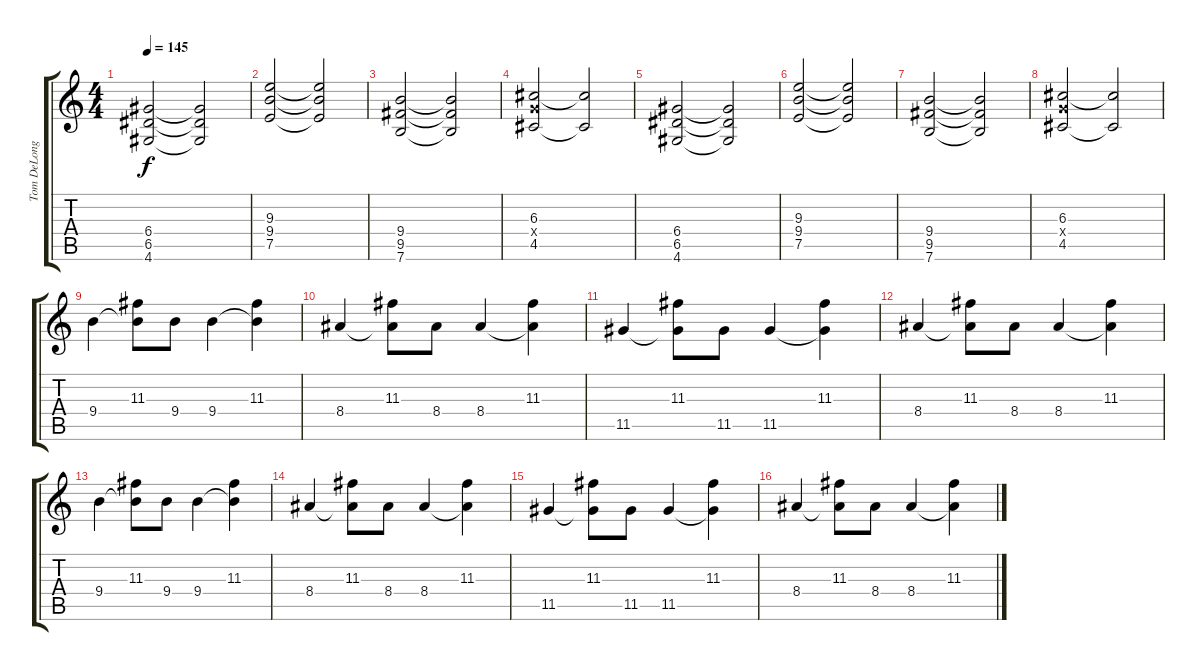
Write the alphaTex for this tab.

\track ("Tom DeLonge" "Tom DeLong") {instrument electricguitarclean}
\staff {score tabs}
\tuning (E4 B3 G3 D3 A2 E2) {hide}
\ts (4 4)
\tempo 145
\clef g2
\ks c
(6.4 6.5 4.6).2{dy f volume 16} (6.4{t} 6.5{t} 4.6{t}).2{volume 12} |
(9.3 9.4 7.5).2{volume 16} (9.3{t} 9.4{t} 7.5{t}).2{volume 12} |
(9.4 9.5 7.6).2{volume 16} (9.4{t} 9.5{t} 7.6{t}).2{volume 12} |
(6.3 5.4{x} 4.5).2{volume 16} (6.3{t} 4.5{t}).2{volume 12} |
(6.4 6.5 4.6).2{volume 16} (6.4{t} 6.5{t} 4.6{t}).2{volume 12} |
(9.3 9.4 7.5).2{volume 16} (9.3{t} 9.4{t} 7.5{t}).2{volume 12} |
(9.4 9.5 7.6).2{volume 16} (9.4{t} 9.5{t} 7.6{t}).2{volume 12} |
(6.3 5.4{x} 4.5).2{volume 16} (6.3{t} 4.5{t}).2{volume 12} |
9.4.4{instrument electricguitarclean} (11.3 9.4{t}).8 9.4.8 9.4.4 (11.3 9.4{t}).4 |
8.4.4 (11.3 8.4{t}).8 8.4.8 8.4.4 (11.3 8.4{t}).4 |
11.5.4 (11.3 11.5{t}).8 11.5.8 11.5.4 (11.3 11.5{t}).4 |
8.4.4 (11.3 8.4{t}).8 8.4.8 8.4.4 (11.3 8.4{t}).4 |
9.4.4 (11.3 9.4{t}).8 9.4.8 9.4.4 (11.3 9.4{t}).4 |
8.4.4 (11.3 8.4{t}).8 8.4.8 8.4.4 (11.3 8.4{t}).4 |
11.5.4 (11.3 11.5{t}).8 11.5.8 11.5.4 (11.3 11.5{t}).4 |
8.4.4 (11.3 8.4{t}).8 8.4.8 8.4.4 (11.3 8.4{t}).4
